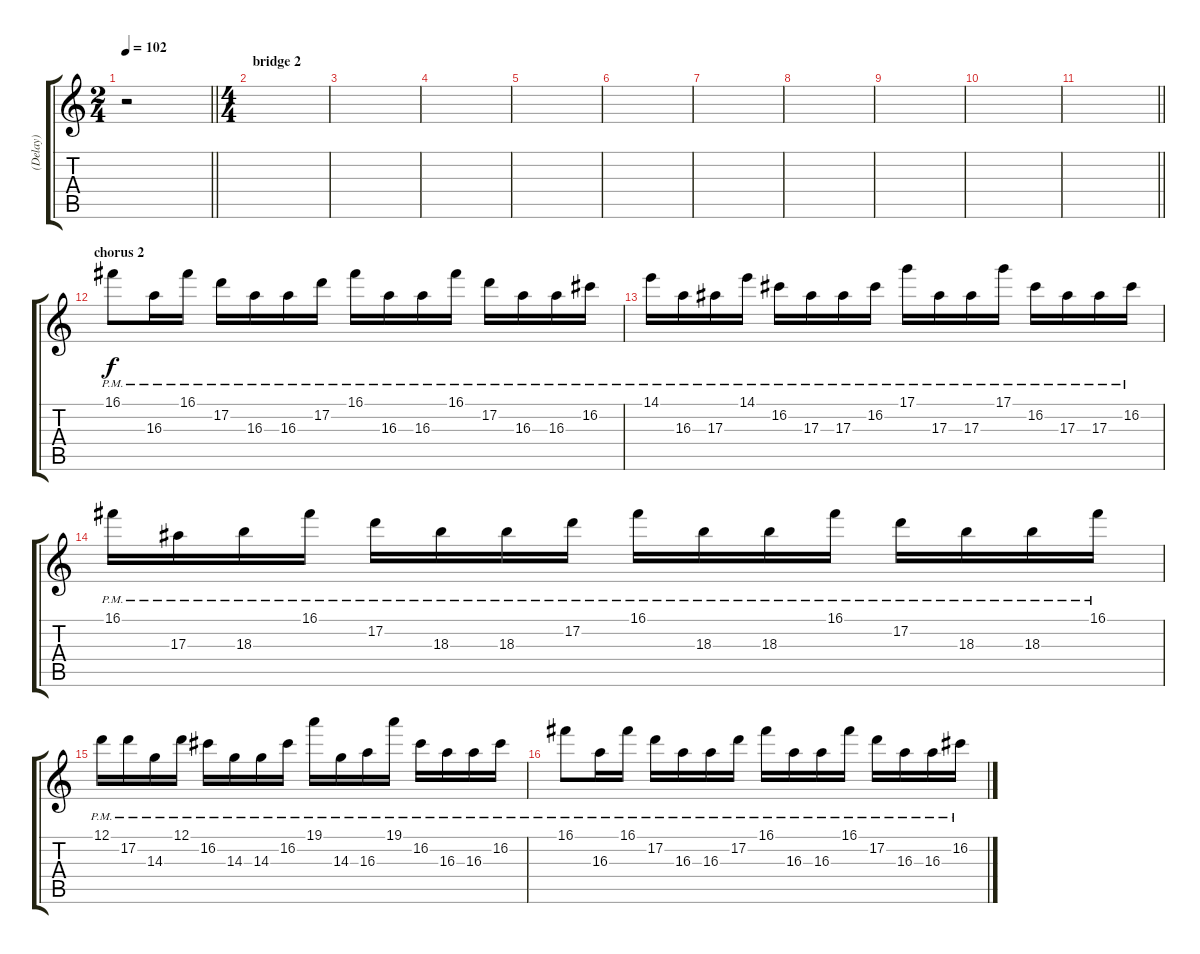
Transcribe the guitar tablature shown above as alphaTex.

\track ("(Delay)" "(Delay)") {instrument overdrivenguitar}
\staff {score tabs}
\tuning (D4 A3 F3 C3 G2 D2) {hide}
\ts (2 4)
\tempo 102
\clef g2
\barLineRight lightlight
\ks c
r.2{dy f} |
\ts (4 4)
\section ("" "bridge 2")
|
|
|
|
|
|
|
|
|
\barLineRight lightlight
|
\section ("" "chorus 2")
16.1{pm}.8 16.3{pm}.16 16.1{pm}.16 17.2{pm}.16 16.3{pm}.16 16.3{pm}.16 17.2{pm}.16 16.1{pm}.16 16.3{pm}.16 16.3{pm}.16 16.1{pm}.16 17.2{pm}.16 16.3{pm}.16 16.3{pm}.16 16.2{pm}.16 |
14.1{pm}.16 16.3{pm}.16 17.3{pm}.16 14.1{pm}.16 16.2{pm}.16 17.3{pm}.16 17.3{pm}.16 16.2{pm}.16 17.1{pm}.16 17.3{pm}.16 17.3{pm}.16 17.1{pm}.16 16.2{pm}.16 17.3{pm}.16 17.3{pm}.16 16.2{pm}.16 |
16.1{pm}.16 17.3{pm}.16 18.3{pm}.16 16.1{pm}.16 17.2{pm}.16 18.3{pm}.16 18.3{pm}.16 17.2{pm}.16 16.1{pm}.16 18.3{pm}.16 18.3{pm}.16 16.1{pm}.16 17.2{pm}.16 18.3{pm}.16 18.3{pm}.16 16.1{pm}.16 |
12.1{pm}.16 17.2{pm}.16 14.3{pm}.16 12.1{pm}.16 16.2{pm}.16 14.3{pm}.16 14.3{pm}.16 16.2{pm}.16 19.1{pm}.16 14.3{pm}.16 16.3{pm}.16 19.1{pm}.16 16.2{pm}.16 16.3{pm}.16 16.3{pm}.16 16.2{pm}.16 |
16.1{pm}.8 16.3{pm}.16 16.1{pm}.16 17.2{pm}.16 16.3{pm}.16 16.3{pm}.16 17.2{pm}.16 16.1{pm}.16 16.3{pm}.16 16.3{pm}.16 16.1{pm}.16 17.2{pm}.16 16.3{pm}.16 16.3{pm}.16 16.2{pm}.16
